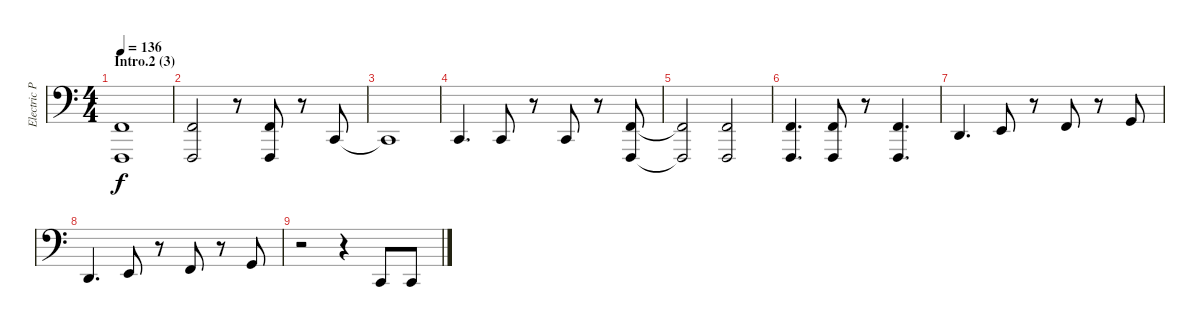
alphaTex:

\track ("Electric Piano II (Bass - Left Hand)" "Electric P") {instrument electricgrandpiano}
\staff {score}
\tuning (G2 D2 A1 D1) {hide}
\ts (4 4)
\section ("" "Intro.2 (3)")
\tempo 136
\clef f4
\ks c
(3.2 3.4).1{dy f} |
(3.2 3.4).2 r.8 (3.2 3.4).8 r.8 3.3.8 |
3.3{t}.1 |
3.3.4{d} 3.3.8 r.8 3.3.8 r.8 (3.2 3.4).8 |
(3.2{t} 3.4{t}).2 (3.2 3.4).2 |
(3.2 3.4).4{d} (3.2 3.4).8 r.8 (3.2 3.4).4{d} |
0.2.4{d} 2.2.8 r.8 3.2.8 r.8 0.1.8 |
0.2.4{d} 2.2.8 r.8 3.2.8 r.8 0.1.8 |
r.2 r.4 3.3.8 3.3.8
